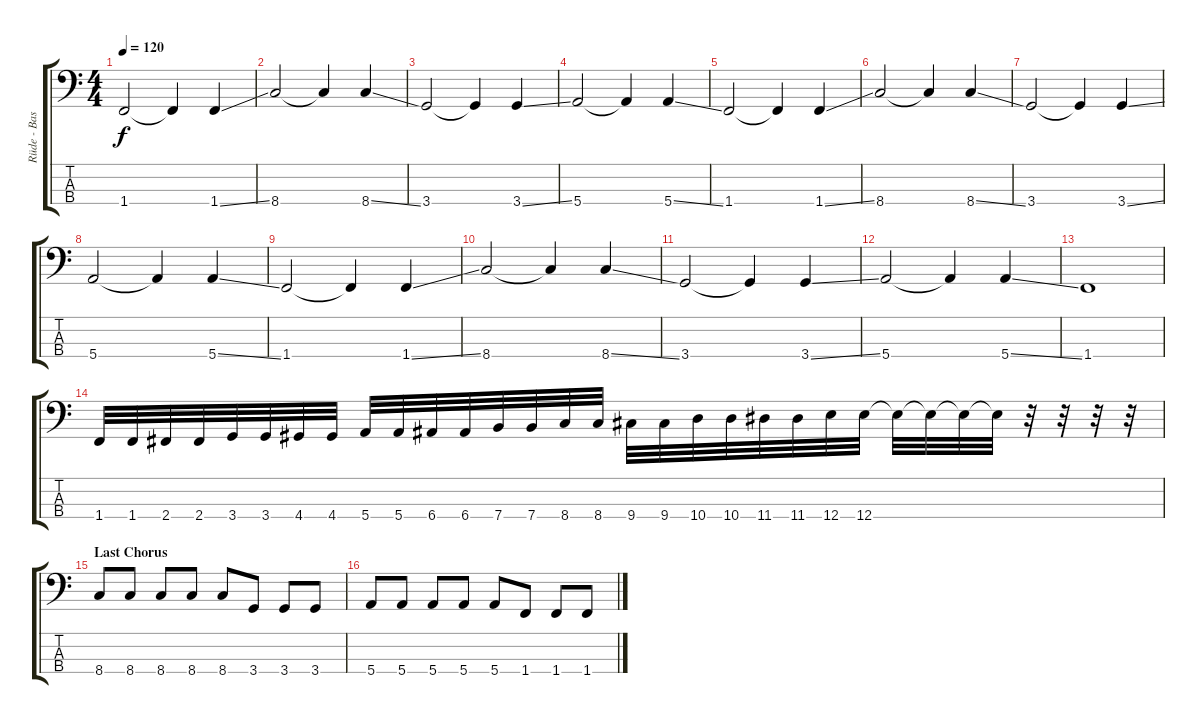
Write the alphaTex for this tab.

\track ("Rüde - Bass" "Rüde - Bas") {instrument electricbassfinger}
\staff {score tabs}
\tuning (G2 D2 A1 E1) {hide}
\ts (4 4)
\tempo 120
\clef f4
\ks c
1.4.2{dy f} 1.4{t}.4 1.4{ss}.4 |
8.4.2 8.4{t}.4 8.4{ss}.4 |
3.4.2 3.4{t}.4 3.4{ss}.4 |
5.4.2 5.4{t}.4 5.4{ss}.4 |
1.4.2 1.4{t}.4 1.4{ss}.4 |
8.4.2 8.4{t}.4 8.4{ss}.4 |
3.4.2 3.4{t}.4 3.4{ss}.4 |
5.4.2 5.4{t}.4 5.4{ss}.4 |
1.4.2 1.4{t}.4 1.4{ss}.4 |
8.4.2 8.4{t}.4 8.4{ss}.4 |
3.4.2 3.4{t}.4 3.4{ss}.4 |
5.4.2 5.4{t}.4 5.4{ss}.4 |
1.4.1 |
1.4.32 1.4.32 2.4.32 2.4.32 3.4.32 3.4.32 4.4.32 4.4.32 5.4.32 5.4.32 6.4.32 6.4.32 7.4.32 7.4.32 8.4.32 8.4.32 9.4.32 9.4.32 10.4.32 10.4.32 11.4.32 11.4.32 12.4.32 12.4.32 12.4{t}.32 12.4{t}.32 12.4{t}.32 12.4{t}.32 r.32 r.32 r.32 r.32 |
\section ("" "Last Chorus")
8.4.8 8.4.8 8.4.8 8.4.8 8.4.8 3.4.8 3.4.8 3.4.8 |
5.4.8 5.4.8 5.4.8 5.4.8 5.4.8 1.4.8 1.4.8 1.4.8
